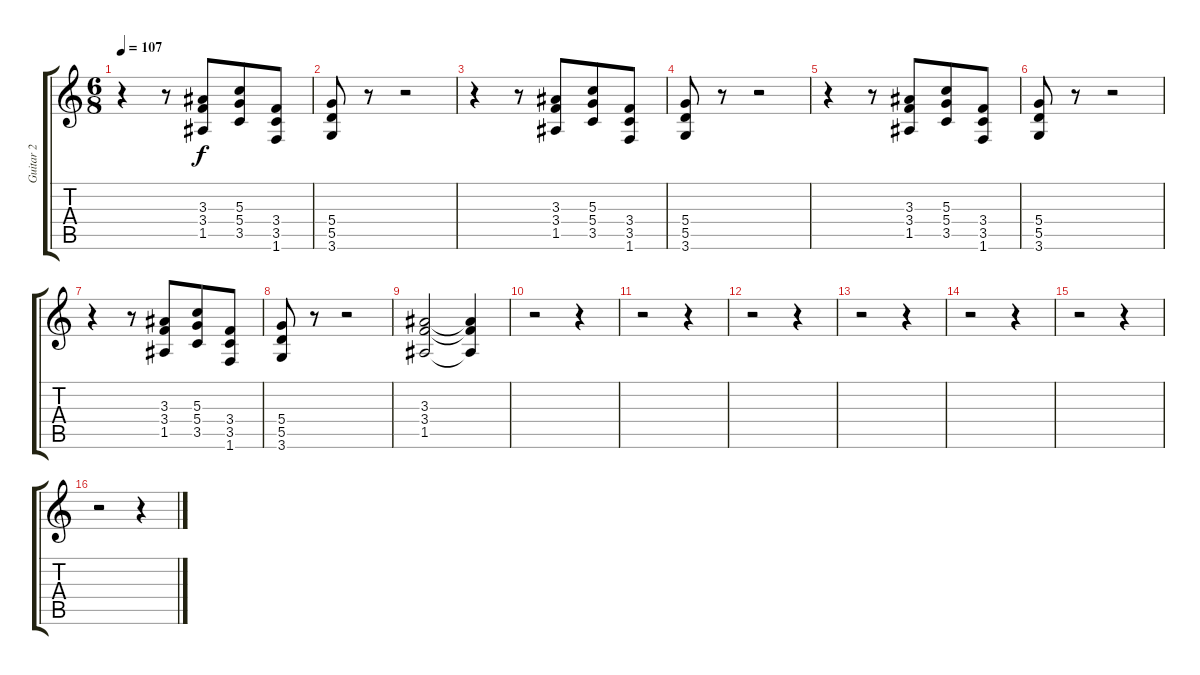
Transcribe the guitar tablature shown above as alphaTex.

\track ("Guitar 2" "Guitar 2") {instrument overdrivenguitar}
\staff {score tabs}
\tuning (E4 B3 G3 D3 A2 E2) {hide}
\ts (6 8)
\tempo 107
\clef g2
\ks c
r.4{dy f} r.8 (3.3 3.4 1.5).8 (5.3 5.4 3.5).8 (3.4 3.5 1.6).8 |
(5.4 5.5 3.6).8 r.8 r.2 |
r.4 r.8 (3.3 3.4 1.5).8 (5.3 5.4 3.5).8 (3.4 3.5 1.6).8 |
(5.4 5.5 3.6).8 r.8 r.2 |
r.4 r.8 (3.3 3.4 1.5).8 (5.3 5.4 3.5).8 (3.4 3.5 1.6).8 |
(5.4 5.5 3.6).8 r.8 r.2 |
r.4 r.8 (3.3 3.4 1.5).8 (5.3 5.4 3.5).8 (3.4 3.5 1.6).8 |
(5.4 5.5 3.6).8 r.8 r.2 |
(3.3 3.4 1.5).2 (3.3{t} 3.4{t} 1.5{t}).4 |
r.2 r.4 |
r.2 r.4 |
r.2 r.4 |
r.2 r.4 |
r.2 r.4 |
r.2 r.4 |
r.2 r.4
